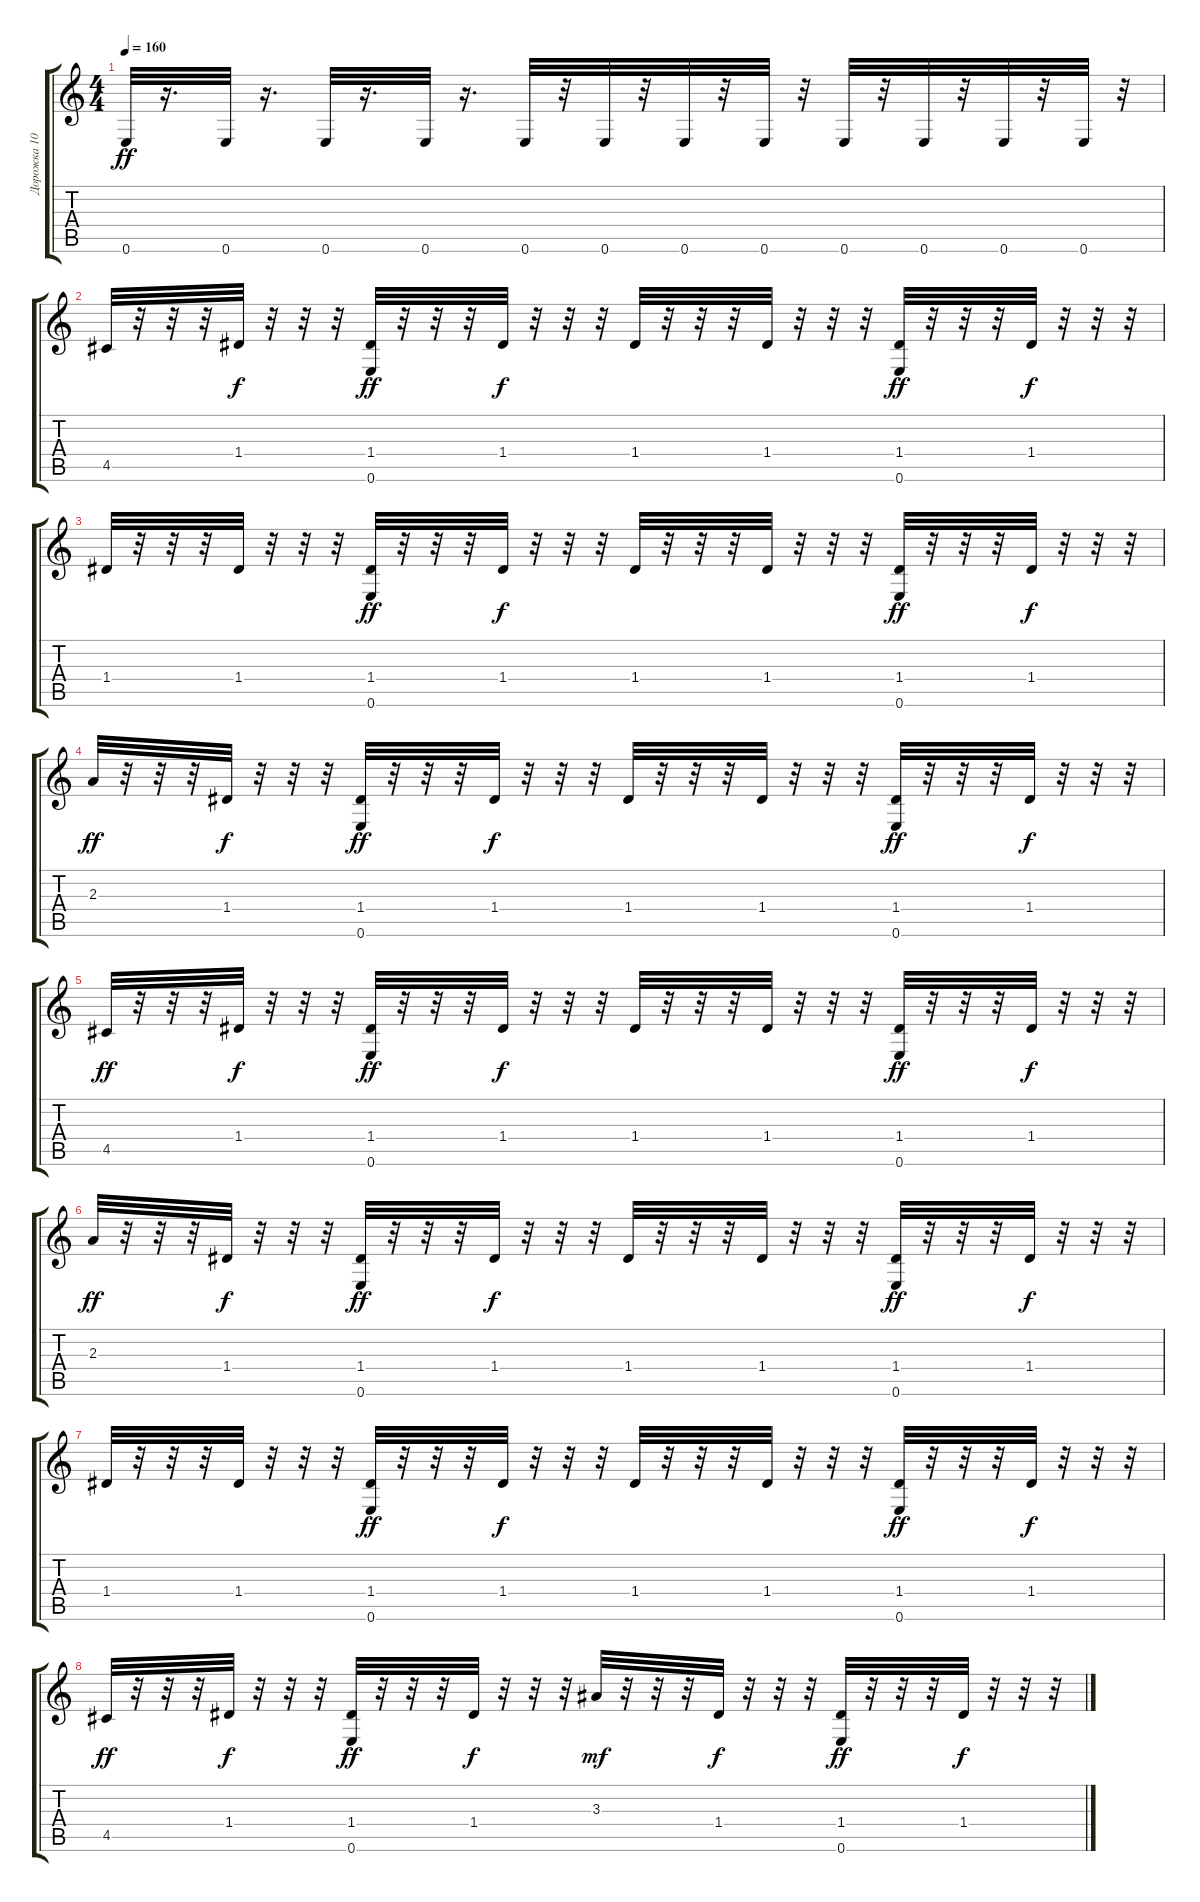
\track ("Дорожка 10" "Дорожка 10") {instrument acousticguitarnylon}
\staff {score tabs}
\tuning (E4 B3 G3 D3 A2 E2) {hide}
\ts (4 4)
\tempo 160
\clef g2
\ks c
0.6.32{dy ff} r.16{d} 0.6.32 r.16{d} 0.6.32 r.16{d} 0.6.32 r.16{d} 0.6.32 r.32 0.6.32 r.32 0.6.32 r.32 0.6.32 r.32 0.6.32 r.32 0.6.32 r.32 0.6.32 r.32 0.6.32 r.32 |
4.5.32 r.32 r.32 r.32 1.4.32{dy f} r.32 r.32 r.32 (1.4 0.6).32{dy ff} r.32 r.32 r.32 1.4.32{dy f} r.32 r.32 r.32 1.4.32 r.32 r.32 r.32 1.4.32 r.32 r.32 r.32 (1.4 0.6).32{dy ff} r.32 r.32 r.32 1.4.32{dy f} r.32 r.32 r.32 |
1.4.32 r.32 r.32 r.32 1.4.32 r.32 r.32 r.32 (1.4 0.6).32{dy ff} r.32 r.32 r.32 1.4.32{dy f} r.32 r.32 r.32 1.4.32 r.32 r.32 r.32 1.4.32 r.32 r.32 r.32 (1.4 0.6).32{dy ff} r.32 r.32 r.32 1.4.32{dy f} r.32 r.32 r.32 |
2.3.32{dy ff} r.32 r.32 r.32 1.4.32{dy f} r.32 r.32 r.32 (1.4 0.6).32{dy ff} r.32 r.32 r.32 1.4.32{dy f} r.32 r.32 r.32 1.4.32 r.32 r.32 r.32 1.4.32 r.32 r.32 r.32 (1.4 0.6).32{dy ff} r.32 r.32 r.32 1.4.32{dy f} r.32 r.32 r.32 |
4.5.32{dy ff} r.32 r.32 r.32 1.4.32{dy f} r.32 r.32 r.32 (1.4 0.6).32{dy ff} r.32 r.32 r.32 1.4.32{dy f} r.32 r.32 r.32 1.4.32 r.32 r.32 r.32 1.4.32 r.32 r.32 r.32 (1.4 0.6).32{dy ff} r.32 r.32 r.32 1.4.32{dy f} r.32 r.32 r.32 |
2.3.32{dy ff} r.32 r.32 r.32 1.4.32{dy f} r.32 r.32 r.32 (1.4 0.6).32{dy ff} r.32 r.32 r.32 1.4.32{dy f} r.32 r.32 r.32 1.4.32 r.32 r.32 r.32 1.4.32 r.32 r.32 r.32 (1.4 0.6).32{dy ff} r.32 r.32 r.32 1.4.32{dy f} r.32 r.32 r.32 |
1.4.32 r.32 r.32 r.32 1.4.32 r.32 r.32 r.32 (1.4 0.6).32{dy ff} r.32 r.32 r.32 1.4.32{dy f} r.32 r.32 r.32 1.4.32 r.32 r.32 r.32 1.4.32 r.32 r.32 r.32 (1.4 0.6).32{dy ff} r.32 r.32 r.32 1.4.32{dy f} r.32 r.32 r.32 |
4.5.32{dy ff} r.32 r.32 r.32 1.4.32{dy f} r.32 r.32 r.32 (1.4 0.6).32{dy ff} r.32 r.32 r.32 1.4.32{dy f} r.32 r.32 r.32 3.3.32{dy mf} r.32 r.32 r.32 1.4.32{dy f} r.32 r.32 r.32 (1.4 0.6).32{dy ff} r.32 r.32 r.32 1.4.32{dy f} r.32 r.32 r.32
